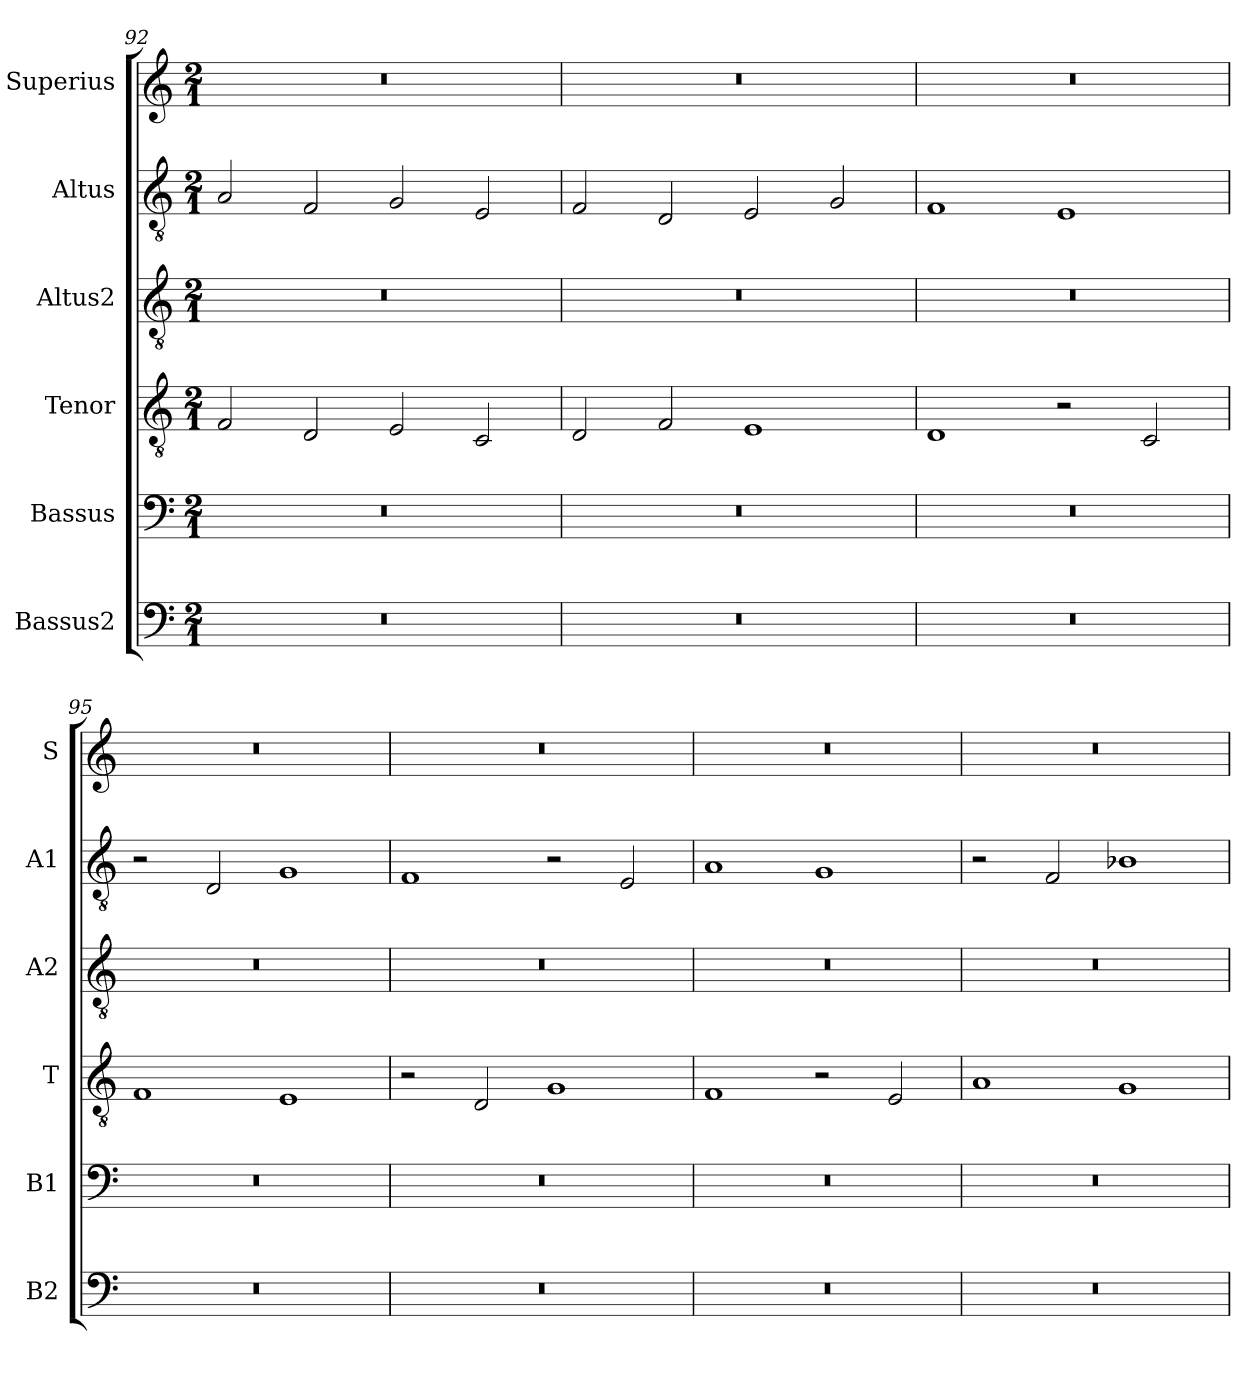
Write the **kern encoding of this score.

**kern	**kern	**kern	**kern	**kern	**kern
*part6	*part5	*part4	*part3	*part2	*part1
*staff6	*staff5	*staff4	*staff3	*staff2	*staff1
*I"Bassus2	*I"Bassus	*I"Tenor	*I"Altus2	*I"Altus	*I"Superius
*I'B2	*I'B1	*I'T	*I'A2	*I'A1	*I'S
*clefF4	*clefF4	*clefGv2	*clefGv2	*clefGv2	*clefG2
*k[]	*k[]	*k[]	*k[]	*k[]	*k[]
*M2/1	*M2/1	*M2/1	*M2/1	*M2/1	*M2/1
=92	=92	=92	=92	=92	=92
0r	0r	2F/	0r	2A/	0r
.	.	2D/	.	2F/	.
.	.	2E/	.	2G/	.
.	.	2C/	.	2E/	.
=93	=93	=93	=93	=93	=93
0r	0r	2D/	0r	2F/	0r
.	.	2F/	.	2D/	.
.	.	1E	.	2E/	.
.	.	.	.	2G/	.
=94	=94	=94	=94	=94	=94
0r	0r	1D	0r	1F	0r
.	.	2r	.	1E	.
.	.	2C/	.	.	.
=95	=95	=95	=95	=95	=95
0r	0r	1F	0r	2r	0r
.	.	.	.	2D/	.
.	.	1E	.	1G	.
=96	=96	=96	=96	=96	=96
0r	0r	2r	0r	1F	0r
.	.	2D/	.	.	.
.	.	1G	.	2r	.
.	.	.	.	2E/	.
=97	=97	=97	=97	=97	=97
0r	0r	1F	0r	1A	0r
.	.	2r	.	1G	.
.	.	2E/	.	.	.
=98	=98	=98	=98	=98	=98
0r	0r	1A	0r	2r	0r
.	.	.	.	2F/	.
.	.	1G	.	1B-X	.
=	=	=	=	=	=
*-	*-	*-	*-	*-	*-
